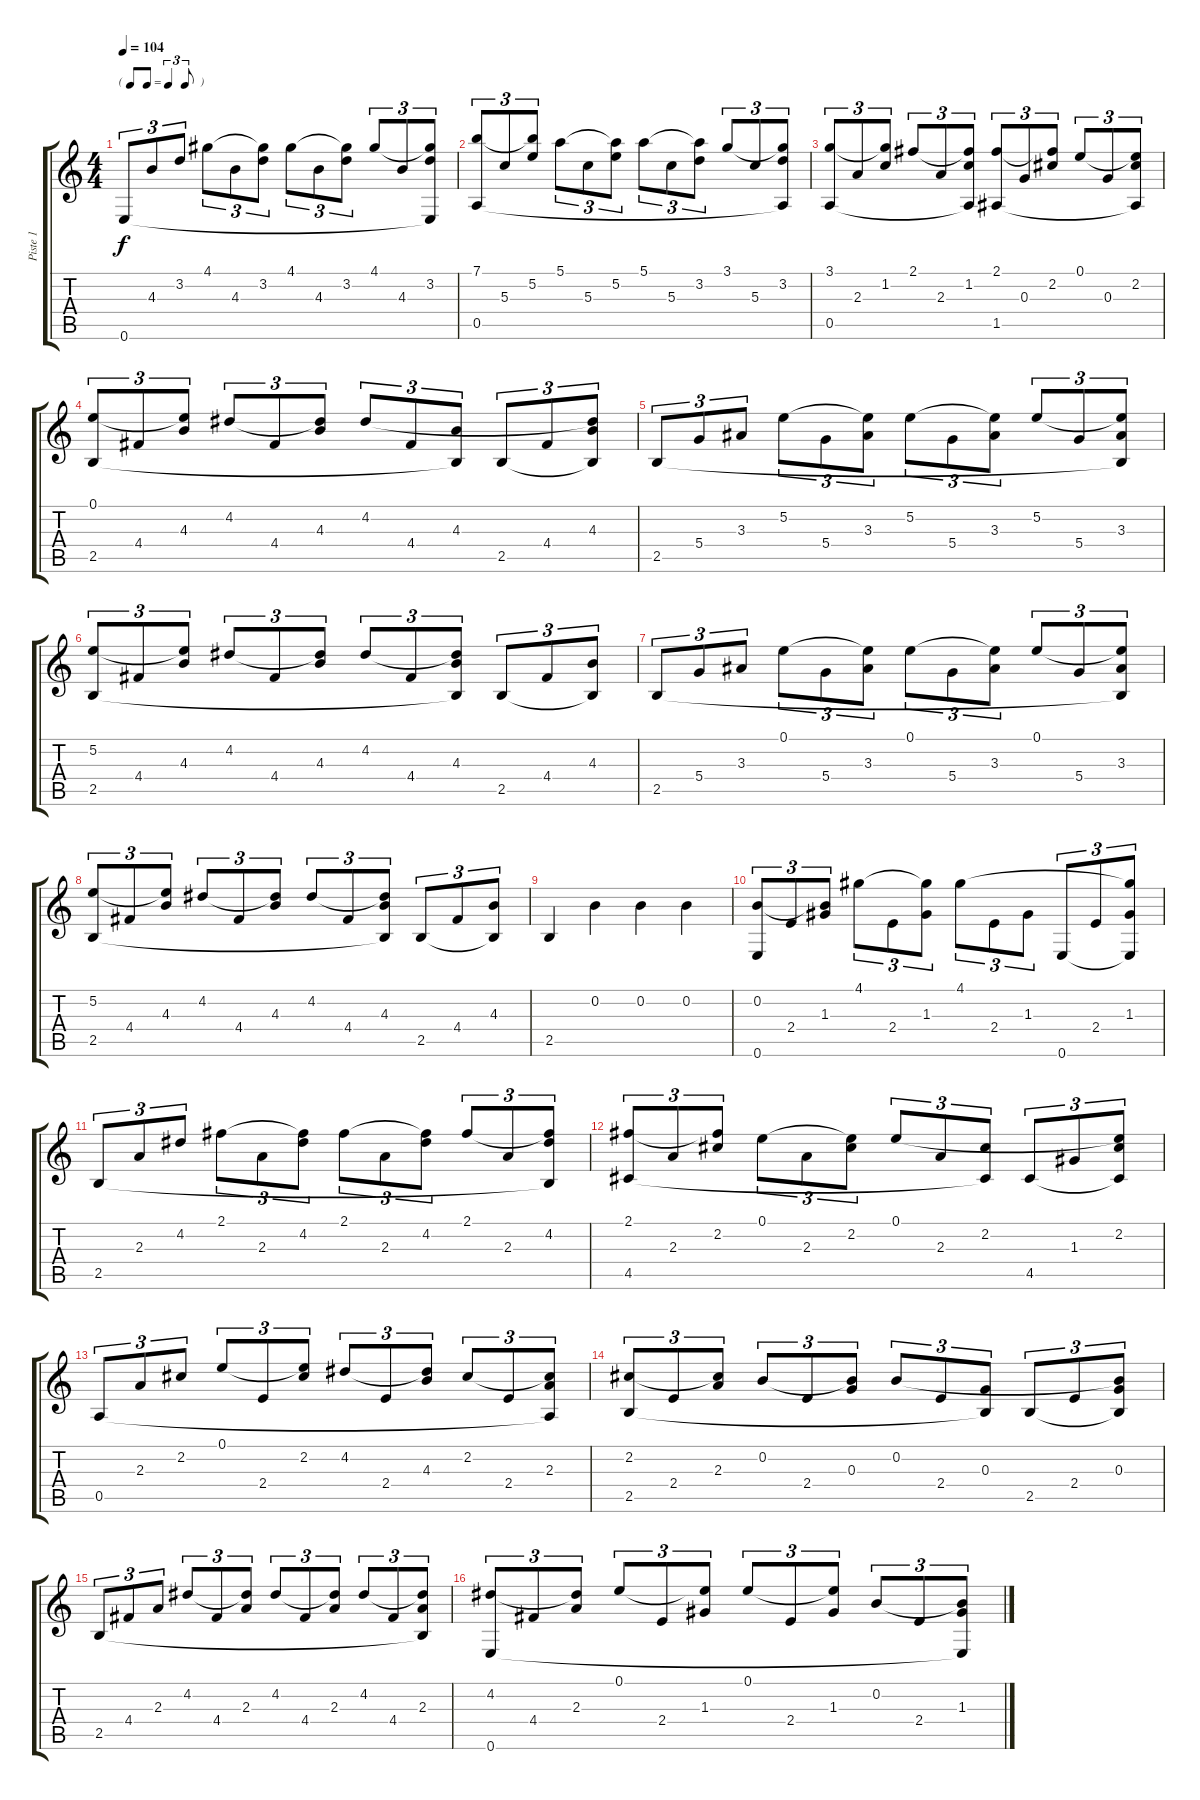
\track ("Piste 1" "Piste 1") {instrument acousticguitarnylon}
\staff {score tabs}
\tuning (E4 B3 G3 D3 A2 E2) {hide}
\ts (4 4)
\tf triplet8th
\tempo 104
\clef g2
\ks c
0.6.8{tu (3 2) dy f} 4.3.8{tu (3 2)} 3.2.8{tu (3 2)} 4.1.8{tu (3 2)} 4.3.8{tu (3 2)} (4.1{t} 3.2).8{tu (3 2)} 4.1.8{tu (3 2)} 4.3.8{tu (3 2)} (4.1{t} 3.2).8{tu (3 2)} 4.1.8{tu (3 2)} 4.3.8{tu (3 2)} (4.1{t} 3.2 0.6{t}).8{tu (3 2)} |
(7.1 0.5).8{tu (3 2)} 5.3.8{tu (3 2)} (7.1{t} 5.2).8{tu (3 2)} 5.1.8{tu (3 2)} 5.3.8{tu (3 2)} (5.1{t} 5.2).8{tu (3 2)} 5.1.8{tu (3 2)} 5.3.8{tu (3 2)} (5.1{t} 3.2).8{tu (3 2)} 3.1.8{tu (3 2)} 5.3.8{tu (3 2)} (3.1{t} 3.2 0.5{t}).8{tu (3 2)} |
(3.1 0.5).8{tu (3 2)} 2.3.8{tu (3 2)} (3.1{t} 1.2).8{tu (3 2)} 2.1.8{tu (3 2)} 2.3.8{tu (3 2)} (2.1{t} 1.2 0.5{t}).8{tu (3 2)} (2.1 1.5).8{tu (3 2)} 0.3.8{tu (3 2)} (2.1{t} 2.2).8{tu (3 2)} 0.1.8{tu (3 2)} 0.3.8{tu (3 2)} (0.1{t} 2.2 1.5{t}).8{tu (3 2)} |
(0.1 2.5).8{tu (3 2)} 4.4.8{tu (3 2)} (0.1{t} 4.3).8{tu (3 2)} 4.2.8{tu (3 2)} 4.4.8{tu (3 2)} (4.2{t} 4.3).8{tu (3 2)} 4.2.8{tu (3 2)} 4.4.8{tu (3 2)} (4.3 2.5{t}).8{tu (3 2)} 2.5.8{tu (3 2)} 4.4.8{tu (3 2)} (4.2{t} 4.3 2.5{t}).8{tu (3 2)} |
2.5.8{tu (3 2)} 5.4.8{tu (3 2)} 3.3.8{tu (3 2)} 5.2.8{tu (3 2)} 5.4.8{tu (3 2)} (5.2{t} 3.3).8{tu (3 2)} 5.2.8{tu (3 2)} 5.4.8{tu (3 2)} (5.2{t} 3.3).8{tu (3 2)} 5.2.8{tu (3 2)} 5.4.8{tu (3 2)} (5.2{t} 3.3 2.5{t}).8{tu (3 2)} |
(5.2 2.5).8{tu (3 2)} 4.4.8{tu (3 2)} (5.2{t} 4.3).8{tu (3 2)} 4.2.8{tu (3 2)} 4.4.8{tu (3 2)} (4.2{t} 4.3).8{tu (3 2)} 4.2.8{tu (3 2)} 4.4.8{tu (3 2)} (4.2{t} 4.3 2.5{t}).8{tu (3 2)} 2.5.8{tu (3 2)} 4.4.8{tu (3 2)} (4.3 2.5{t}).8{tu (3 2)} |
2.5.8{tu (3 2)} 5.4.8{tu (3 2)} 3.3.8{tu (3 2)} 0.1.8{tu (3 2)} 5.4.8{tu (3 2)} (0.1{t} 3.3).8{tu (3 2)} 0.1.8{tu (3 2)} 5.4.8{tu (3 2)} (0.1{t} 3.3).8{tu (3 2)} 0.1.8{tu (3 2)} 5.4.8{tu (3 2)} (0.1{t} 3.3 2.5{t}).8{tu (3 2)} |
(5.2 2.5).8{tu (3 2)} 4.4.8{tu (3 2)} (5.2{t} 4.3).8{tu (3 2)} 4.2.8{tu (3 2)} 4.4.8{tu (3 2)} (4.2{t} 4.3).8{tu (3 2)} 4.2.8{tu (3 2)} 4.4.8{tu (3 2)} (4.2{t} 4.3 2.5{t}).8{tu (3 2)} 2.5.8{tu (3 2)} 4.4.8{tu (3 2)} (4.3 2.5{t}).8{tu (3 2)} |
2.5.4 0.2.4 0.2.4 0.2.4 |
(0.2 0.6).8{tu (3 2)} 2.4.8{tu (3 2)} (0.2{t} 1.3).8{tu (3 2)} 4.1.8{tu (3 2)} 2.4.8{tu (3 2)} (4.1{t} 1.3).8{tu (3 2)} 4.1.8{tu (3 2)} 2.4.8{tu (3 2)} 1.3.8{tu (3 2)} 0.6.8{tu (3 2)} 2.4.8{tu (3 2)} (4.1{t} 1.3 0.6{t}).8{tu (3 2)} |
2.5.8{tu (3 2)} 2.3.8{tu (3 2)} 4.2.8{tu (3 2)} 2.1.8{tu (3 2)} 2.3.8{tu (3 2)} (2.1{t} 4.2).8{tu (3 2)} 2.1.8{tu (3 2)} 2.3.8{tu (3 2)} (2.1{t} 4.2).8{tu (3 2)} 2.1.8{tu (3 2)} 2.3.8{tu (3 2)} (2.1{t} 4.2 2.5{t}).8{tu (3 2)} |
(2.1 4.5).8{tu (3 2)} 2.3.8{tu (3 2)} (2.1{t} 2.2).8{tu (3 2)} 0.1.8{tu (3 2)} 2.3.8{tu (3 2)} (0.1{t} 2.2).8{tu (3 2)} 0.1.8{tu (3 2)} 2.3.8{tu (3 2)} (2.2 4.5{t}).8{tu (3 2)} 4.5.8{tu (3 2)} 1.3.8{tu (3 2)} (0.1{t} 2.2 4.5{t}).8{tu (3 2)} |
0.5.8{tu (3 2)} 2.3.8{tu (3 2)} 2.2.8{tu (3 2)} 0.1.8{tu (3 2)} 2.4.8{tu (3 2)} (0.1{t} 2.2).8{tu (3 2)} 4.2.8{tu (3 2)} 2.4.8{tu (3 2)} (4.2{t} 4.3).8{tu (3 2)} 2.2.8{tu (3 2)} 2.4.8{tu (3 2)} (2.2{t} 2.3 0.5{t}).8{tu (3 2)} |
(2.2 2.5).8{tu (3 2)} 2.4.8{tu (3 2)} (2.2{t} 2.3).8{tu (3 2)} 0.2.8{tu (3 2)} 2.4.8{tu (3 2)} (0.2{t} 0.3).8{tu (3 2)} 0.2.8{tu (3 2)} 2.4.8{tu (3 2)} (0.3 2.5{t}).8{tu (3 2)} 2.5.8{tu (3 2)} 2.4.8{tu (3 2)} (0.2{t} 0.3 2.5{t}).8{tu (3 2)} |
2.5.8{tu (3 2)} 4.4.8{tu (3 2)} 2.3.8{tu (3 2)} 4.2.8{tu (3 2)} 4.4.8{tu (3 2)} (4.2{t} 2.3).8{tu (3 2)} 4.2.8{tu (3 2)} 4.4.8{tu (3 2)} (4.2{t} 2.3).8{tu (3 2)} 4.2.8{tu (3 2)} 4.4.8{tu (3 2)} (4.2{t} 2.3 2.5{t}).8{tu (3 2)} |
(4.2 0.6).8{tu (3 2)} 4.4.8{tu (3 2)} (4.2{t} 2.3).8{tu (3 2)} 0.1.8{tu (3 2)} 2.4.8{tu (3 2)} (0.1{t} 1.3).8{tu (3 2)} 0.1.8{tu (3 2)} 2.4.8{tu (3 2)} (0.1{t} 1.3).8{tu (3 2)} 0.2.8{tu (3 2)} 2.4.8{tu (3 2)} (0.2{t} 1.3 0.6{t}).8{tu (3 2)}
